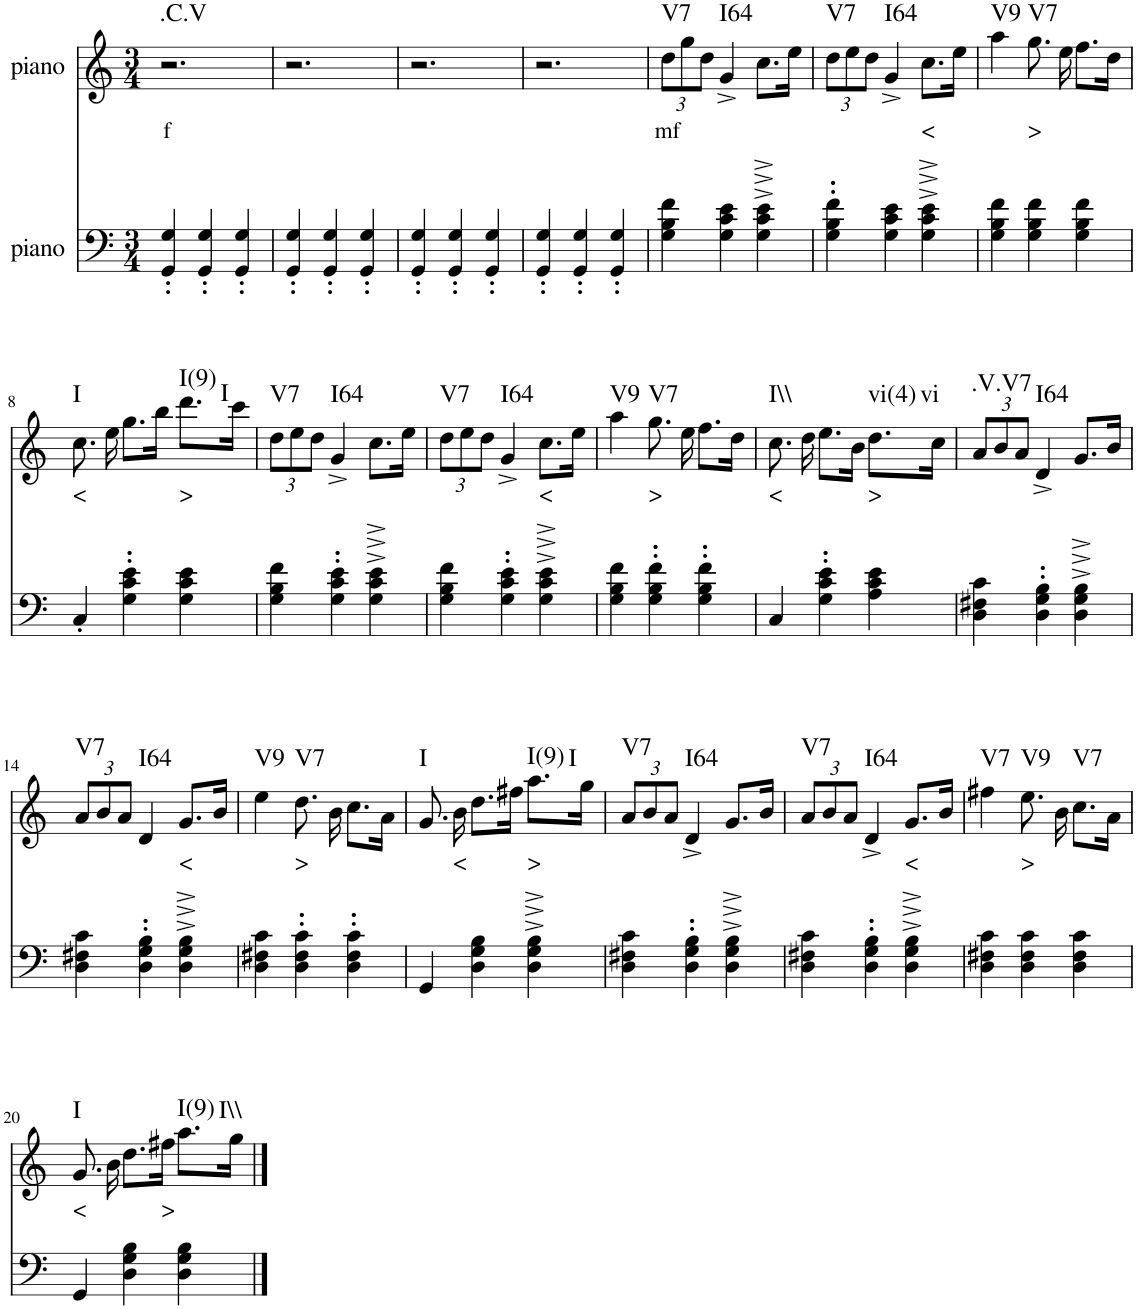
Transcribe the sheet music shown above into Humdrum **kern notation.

**kern	**kern	**text	**harte
*part2	*part1	*part1	*part1
*staff2	*staff1	*staff1	*
*I"piano	*I"piano	*	*
*I'Pno	*I'Pno	*	*
*clefF4	*clefG2	*	*
*k[]	*k[]	*	*
*M3/4	*M3/4	*	*
=1	=1	=1	=1
!	!	!LO:LY:b	!LO:H:kt=.C.V
4GG/' 4G/'	2.r	f	N
4GG/' 4G/'	.	.	.
4GG/' 4G/'	.	.	.
=2	=2	=2	=2
4GG/' 4G/'	2.r	.	.
4GG/' 4G/'	.	.	.
4GG/' 4G/'	.	.	.
=3	=3	=3	=3
4GG/' 4G/'	2.r	.	.
4GG/' 4G/'	.	.	.
4GG/' 4G/'	.	.	.
=4	=4	=4	=4
4GG/' 4G/'	2.r	.	.
4GG/' 4G/'	.	.	.
4GG/' 4G/'	.	.	.
=5	=5	=5	=5
*	*Xbrackettup	*	*
!	!	!LO:LY:b	!LO:H:kt=V7
4G\ 4B\ 4f\	12dd\L	mf	N
.	12gg\	.	.
.	12dd\J	.	.
!	!	!	!LO:H:kt=I64
4G\ 4c\ 4e\	4g^/	.	N
4G\^ 4c\^ 4e\^	8.cc\L	.	.
.	16ee\Jk	.	.
=6	=6	=6	=6
!	!	!	!LO:H:kt=V7
4G\' 4B\' 4f\'	12dd\L	.	N
.	12ee\	.	.
.	12dd\J	.	.
!	!	!	!LO:H:kt=I64
4G\ 4c\ 4e\	4g^/	.	N
!	!	!LO:LY:b	!
4G\^ 4c\^ 4e\^	8.cc\L	<	.
.	16ee\Jk	.	.
=7	=7	=7	=7
!	!	!	!LO:H:kt=V9
4G\ 4B\ 4f\	4aa\	.	N
!	!	!LO:LY:b	!LO:H:kt=V7
4G\ 4B\ 4f\	8.gg\	>	N
.	16ee\	.	.
4G\ 4B\ 4f\	8.ff\L	.	.
.	16dd\Jk	.	.
!!LO:LB:g=z
=8	=8	=8	=8
!	!	!LO:LY:b	!LO:H:kt=I
4C'/	8.cc\	<	N
.	16ee\	.	.
4G\' 4c\' 4e\'	8.gg\L	.	.
.	16bb\Jk	.	.
!	!	!LO:LY:b	!LO:H:n=1:kt=I(9)
!	!	!	!LO:H:n=2:kt=I
4G\ 4c\ 4e\	8.ddd\L	>	N N
.	16ccc\Jk	.	.
=9	=9	=9	=9
!	!	!	!LO:H:kt=V7
4G\ 4B\ 4f\	12dd\L	.	N
.	12ee\	.	.
.	12dd\J	.	.
!	!	!	!LO:H:kt=I64
4G\' 4c\' 4e\'	4g^/	.	N
4G\^ 4c\^ 4e\^	8.cc\L	.	.
.	16ee\Jk	.	.
=10	=10	=10	=10
!	!	!	!LO:H:kt=V7
4G\ 4B\ 4f\	12dd\L	.	N
.	12ee\	.	.
.	12dd\J	.	.
!	!	!	!LO:H:kt=I64
4G\' 4c\' 4e\'	4g^/	.	N
!	!	!LO:LY:b	!
4G\^ 4c\^ 4e\^	8.cc\L	<	.
.	16ee\Jk	.	.
=11	=11	=11	=11
!	!	!	!LO:H:kt=V9
4G\ 4B\ 4f\	4aa\	.	N
!	!	!LO:LY:b	!LO:H:kt=V7
4G\' 4B\' 4f\'	8.gg\	>	N
.	16ee\	.	.
4G\' 4B\' 4f\'	8.ff\L	.	.
.	16dd\Jk	.	.
=12	=12	=12	=12
!	!	!LO:LY:b	!LO:H:kt=I\\
4C/	8.cc\	<	N
.	16dd\	.	.
4G\' 4c\' 4e\'	8.ee\L	.	.
.	16b\Jk	.	.
!	!	!LO:LY:b	!LO:H:n=1:kt=vi(4)
!	!	!	!LO:H:n=2:kt=vi
4A\ 4c\ 4e\	8.dd\L	>	N N
.	16cc\Jk	.	.
=13	=13	=13	=13
!	!	!	!LO:H:kt=.V.V7
4D\ 4F#X\ 4c\	12a/L	.	N
.	12b/	.	.
.	12a/J	.	.
!	!	!	!LO:H:kt=I64
4D\' 4G\' 4B\'	4d^/	.	N
4D\^ 4G\^ 4B\^	8.g/L	.	.
.	16b/Jk	.	.
!!LO:LB:g=z
=14	=14	=14	=14
!	!	!	!LO:H:kt=V7
4D\ 4F#X\ 4c\	12a/L	.	N
.	12b/	.	.
.	12a/J	.	.
!	!	!	!LO:H:kt=I64
4D\' 4G\' 4B\'	4d/	.	N
!	!	!LO:LY:b	!
4D\^ 4G\^ 4B\^	8.g/L	<	.
.	16b/Jk	.	.
=15	=15	=15	=15
!	!	!	!LO:H:kt=V9
4D\ 4F#X\ 4c\	4ee\	.	N
!	!	!LO:LY:b	!LO:H:kt=V7
4D\' 4F#\' 4c\'	8.dd\	>	N
.	16b\	.	.
4D\' 4F#\' 4c\'	8.cc\L	.	.
.	16a\Jk	.	.
=16	=16	=16	=16
!	!	!	!LO:H:kt=I
4GG/	8.g/	.	N
!	!	!LO:LY:b	!
.	16b\	<	.
4D\ 4G\ 4B\	8.dd\L	.	.
.	16ff#X\Jk	.	.
!	!	!LO:LY:b	!LO:H:n=1:kt=I(9)
!	!	!	!LO:H:n=2:kt=I
4D\^ 4G\^ 4B\^	8.aa\L	>	N N
.	16gg\Jk	.	.
=17	=17	=17	=17
!	!	!	!LO:H:kt=V7
4D\ 4F#X\ 4c\	12a/L	.	N
.	12b/	.	.
.	12a/J	.	.
!	!	!	!LO:H:kt=I64
4D\' 4G\' 4B\'	4d^/	.	N
4D\^ 4G\^ 4B\^	8.g/L	.	.
.	16b/Jk	.	.
=18	=18	=18	=18
!	!	!	!LO:H:kt=V7
4D\ 4F#X\ 4c\	12a/L	.	N
.	12b/	.	.
.	12a/J	.	.
!	!	!	!LO:H:kt=I64
4D\' 4G\' 4B\'	4d^/	.	N
!	!	!LO:LY:b	!
4D\^ 4G\^ 4B\^	8.g/L	<	.
.	16b/Jk	.	.
=19	=19	=19	=19
!	!	!	!LO:H:kt=V7
4D\ 4F#X\ 4c\	4ff#X\	.	N
!	!	!LO:LY:b	!LO:H:kt=V9
4D\ 4F#\ 4c\	8.ee\	>	N
.	16b\	.	.
!	!	!	!LO:H:kt=V7
4D\ 4F#\ 4c\	8.cc\L	.	N
.	16a\Jk	.	.
!!LO:LB:g=z
=20	=20	=20	=20
!	!	!LO:LY:b	!LO:H:kt=I
4GG/	8.g/	<	N
.	16b\	.	.
4D\ 4G\ 4B\	8.dd\L	.	.
!	!	!LO:LY:b	!
.	16ff#X\Jk	>	.
!	!	!	!LO:H:n=1:kt=I(9)
!	!	!	!LO:H:n=2:kt=I\\
4D\ 4G\ 4B\	8.aa\L	.	N N
.	16gg\Jk	.	.
==	==	==	==
*-	*-	*-	*-
